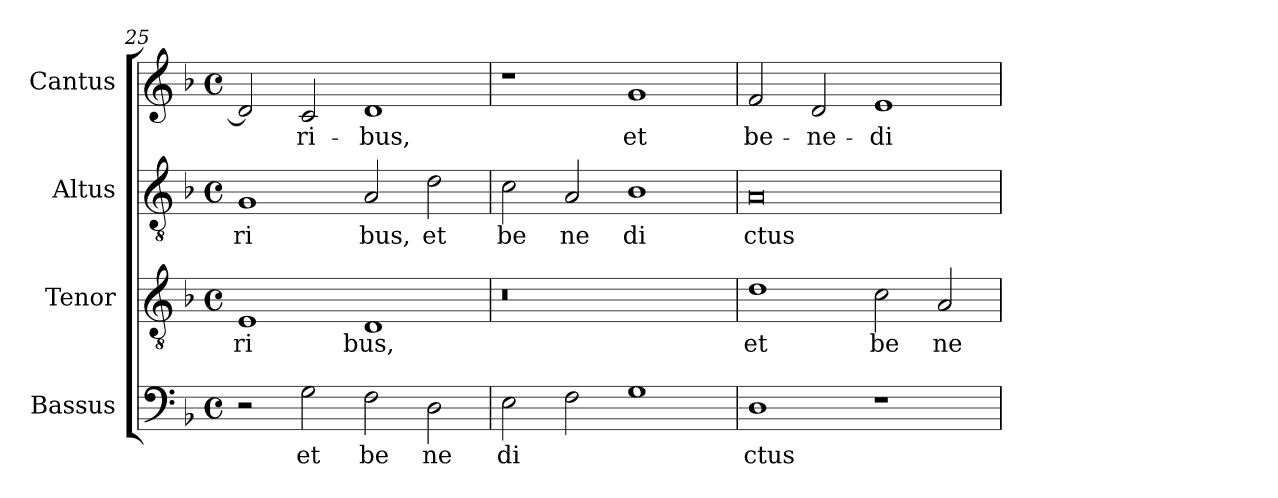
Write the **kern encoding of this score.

**kern	**text	**kern	**text	**kern	**text	**kern	**text
*part4	*part4	*part3	*part3	*part2	*part2	*part1	*part1
*staff4	*staff4	*staff3	*staff3	*staff2	*staff2	*staff1	*staff1
*I"Bassus	*	*I"Tenor	*	*I"Altus	*	*I"Cantus	*
!!LO:PB:g=z
*clefF4	*	*clefGv2	*	*clefGv2	*	*clefG2	*
*k[b-]	*	*k[b-]	*	*k[b-]	*	*k[b-]	*
*F:	*	*F:	*	*F:	*	*F:	*
*M4/4	*	*M4/4	*	*M4/4	*	*M4/4	*
*met(c)	*	*met(c)	*	*met(c)	*	*met(c)	*
=25	=25	=25	=25	=25	=25	=25	=25
!	!	!	!LO:LY:b:cj	!	!LO:LY:b:cj	!	!
2r	.	1E	ri	1G	ri	2d/]	.
!	!LO:LY:b:cj	!	!	!	!	!	!LO:LY:b:cj
2G\	et	.	.	.	.	2c/	-ri-
!	!LO:LY:b:cj	!	!LO:LY:b:cj	!	!LO:LY:b:cj	!	!LO:LY:b:cj
2F\	be	1D	bus,	2A/	bus,	1d	-bus,
!	!LO:LY:b:cj	!	!	!	!LO:LY:b:cj	!	!
2D\	ne	.	.	2d\	et	.	.
=26	=26	=26	=26	=26	=26	=26	=26
!	!LO:LY:b:cj	!	!	!	!LO:LY:b:cj	!	!
2E\	di	0r	.	2c\	be	1r	.
!	!	!	!	!	!LO:LY:b:cj	!	!
2F\	.	.	.	2A/	ne	.	.
!	!	!	!	!	!LO:LY:b:cj	!	!LO:LY:b:cj
1G	.	.	.	1B-	di	1g	et
=27	=27	=27	=27	=27	=27	=27	=27
!	!LO:LY:b:cj	!	!LO:LY:b:cj	!	!LO:LY:b:cj	!	!LO:LY:b:cj
1D	ctus	1d	et	0A	ctus	2f/	be-
!	!	!	!	!	!	!	!LO:LY:b:cj
.	.	.	.	.	.	2d/	-ne-
!	!	!	!LO:LY:b:cj	!	!	!	!LO:LY:b:cj
1r	.	2c\	be	.	.	1e	-di-
!	!	!	!LO:LY:b:cj	!	!	!	!
.	.	2A/	ne	.	.	.	.
=	=	=	=	=	=	=	=
*-	*-	*-	*-	*-	*-	*-	*-
